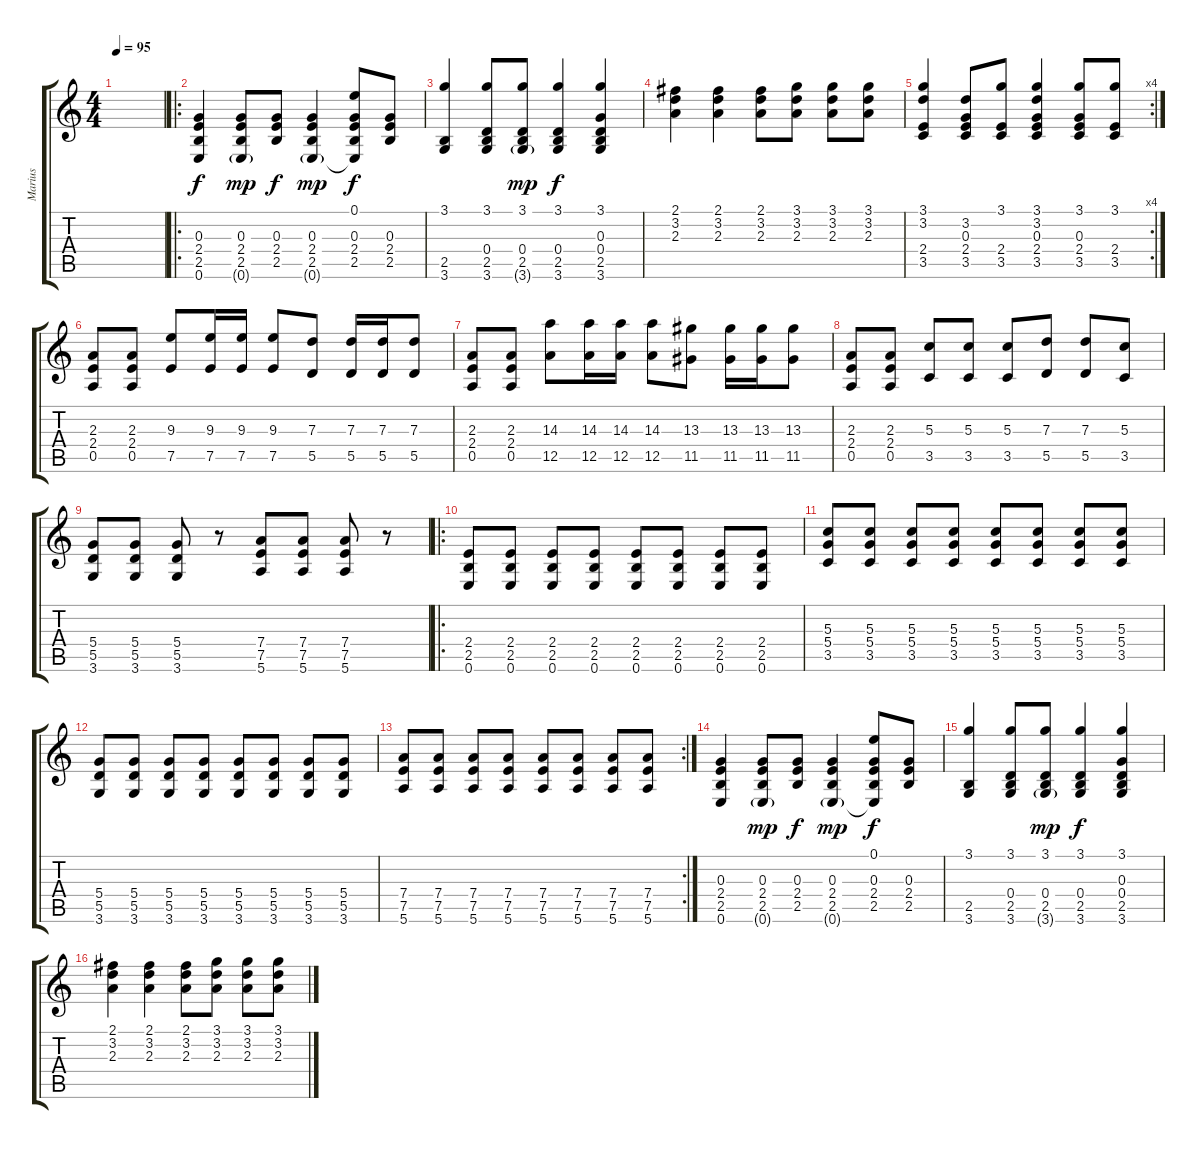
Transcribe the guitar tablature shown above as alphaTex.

\track ("Marius" "Marius") {instrument acousticguitarsteel}
\staff {score tabs}
\tuning (E4 B3 G3 D3 A2 E2) {hide}
\ts (4 4)
\tempo 95
\clef g2
\ks c
|
\ro
(0.3 2.4 2.5 0.6).4 (0.3 2.4 2.5 0.6{g}).8{dy mp} (0.3 2.4 2.5).8{dy f} (0.3 2.4 2.5 0.6{g}).4{dy mp} (0.1 0.3 2.4 2.5 0.6{t}).8{dy f} (0.3 2.4 2.5).8 |
(3.1 2.5 3.6).4 (3.1 0.4 2.5 3.6).8 (3.1 0.4 2.5 3.6{g}).8{dy mp} (3.1 0.4 2.5 3.6).4{dy f} (3.1 0.3 0.4 2.5 3.6).4 |
(2.1 3.2 2.3).4 (2.1 3.2 2.3).4 (2.1 3.2 2.3).8 (3.1 3.2 2.3).8 (3.1 3.2 2.3).8 (3.1 3.2 2.3).8 |
\rc 4
(3.1 3.2 2.4 3.5).4 (3.2 0.3 2.4 3.5).8 (3.1 2.4 3.5).8 (3.1 3.2 0.3 2.4 3.5).4 (3.1 0.3 2.4 3.5).8 (3.1 2.4 3.5).8 |
(2.3 2.4 0.5).8 (2.3 2.4 0.5).8 (9.3 7.5).8 (9.3 7.5).16 (9.3 7.5).16 (9.3 7.5).8 (7.3 5.5).8 (7.3 5.5).16 (7.3 5.5).16 (7.3 5.5).8 |
(2.3 2.4 0.5).8 (2.3 2.4 0.5).8 (14.3 12.5).8 (14.3 12.5).16 (14.3 12.5).16 (14.3 12.5).8 (13.3 11.5).8 (13.3 11.5).16 (13.3 11.5).16 (13.3 11.5).8 |
(2.3 2.4 0.5).8 (2.3 2.4 0.5).8 (5.3 3.5).8 (5.3 3.5).8 (5.3 3.5).8 (7.3 5.5).8 (7.3 5.5).8 (5.3 3.5).8 |
(5.4 5.5 3.6).8 (5.4 5.5 3.6).8 (5.4 5.5 3.6).8 r.8 (7.4 7.5 5.6).8 (7.4 7.5 5.6).8 (7.4 7.5 5.6).8 r.8 |
\ro
(2.4 2.5 0.6).8{instrument distortionguitar} (2.4 2.5 0.6).8 (2.4 2.5 0.6).8 (2.4 2.5 0.6).8 (2.4 2.5 0.6).8 (2.4 2.5 0.6).8 (2.4 2.5 0.6).8 (2.4 2.5 0.6).8 |
(5.3 5.4 3.5).8 (5.3 5.4 3.5).8 (5.3 5.4 3.5).8 (5.3 5.4 3.5).8 (5.3 5.4 3.5).8 (5.3 5.4 3.5).8 (5.3 5.4 3.5).8 (5.3 5.4 3.5).8 |
(5.4 5.5 3.6).8 (5.4 5.5 3.6).8 (5.4 5.5 3.6).8 (5.4 5.5 3.6).8 (5.4 5.5 3.6).8 (5.4 5.5 3.6).8 (5.4 5.5 3.6).8 (5.4 5.5 3.6).8 |
\rc 2
(7.4 7.5 5.6).8 (7.4 7.5 5.6).8 (7.4 7.5 5.6).8 (7.4 7.5 5.6).8 (7.4 7.5 5.6).8 (7.4 7.5 5.6).8 (7.4 7.5 5.6).8 (7.4 7.5 5.6).8 |
(0.3 2.4 2.5 0.6).4{instrument acousticguitarsteel} (0.3 2.4 2.5 0.6{g}).8{dy mp} (0.3 2.4 2.5).8{dy f} (0.3 2.4 2.5 0.6{g}).4{dy mp} (0.1 0.3 2.4 2.5 0.6{t}).8{dy f} (0.3 2.4 2.5).8 |
(3.1 2.5 3.6).4 (3.1 0.4 2.5 3.6).8 (3.1 0.4 2.5 3.6{g}).8{dy mp} (3.1 0.4 2.5 3.6).4{dy f} (3.1 0.3 0.4 2.5 3.6).4 |
(2.1 3.2 2.3).4 (2.1 3.2 2.3).4 (2.1 3.2 2.3).8 (3.1 3.2 2.3).8 (3.1 3.2 2.3).8 (3.1 3.2 2.3).8
